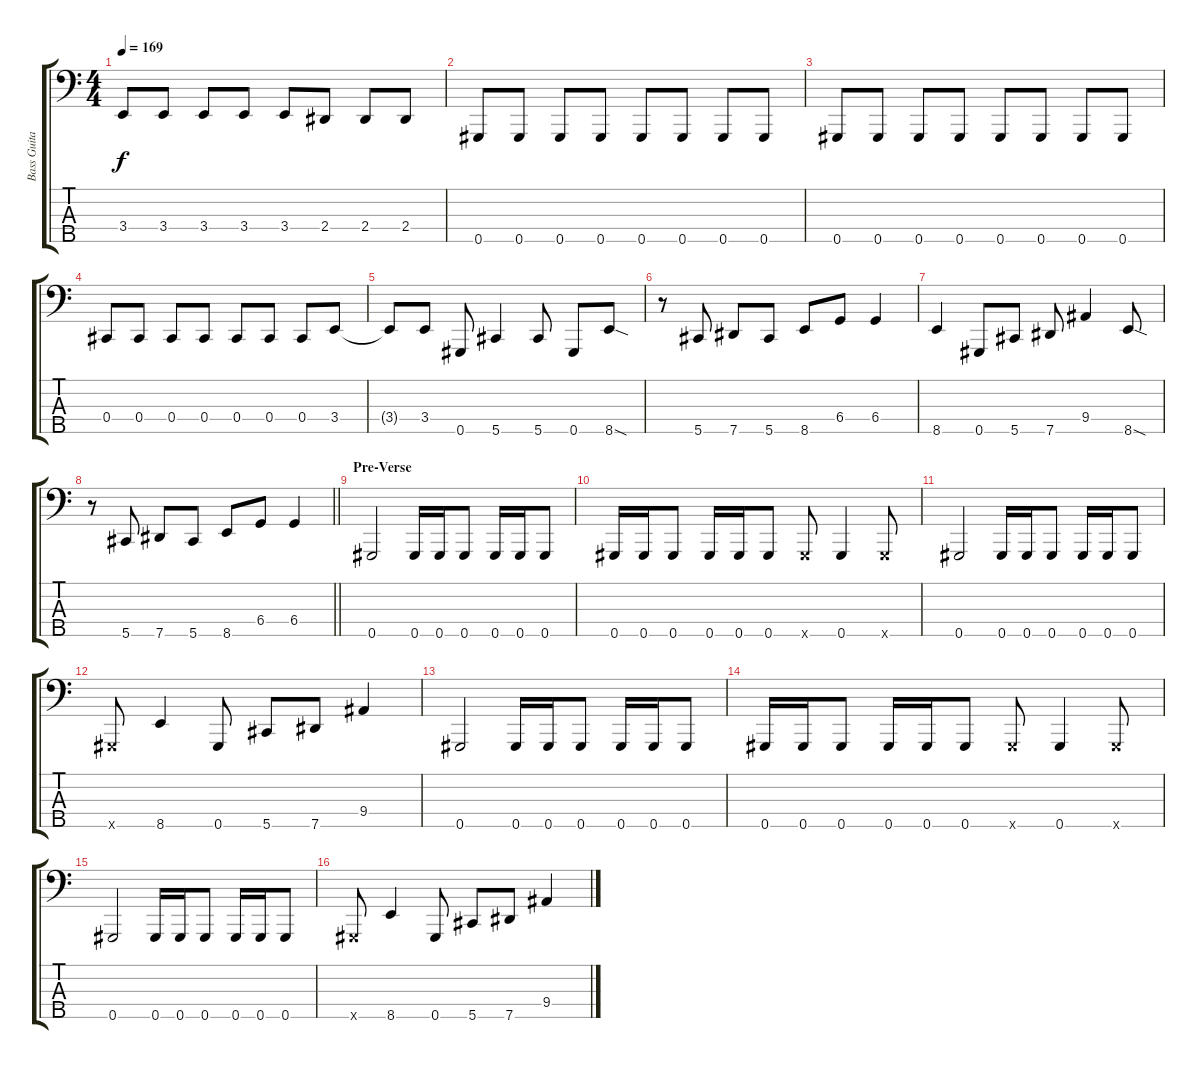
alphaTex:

\track ("Bass Guitar" "Bass Guita") {instrument electricbasspick}
\staff {score tabs}
\tuning (E2 B1 Gb1 Db1 Ab0) {hide}
\ts (4 4)
\tempo 169
\clef f4
\ks c
3.4.8{dy f} 3.4.8 3.4.8 3.4.8 3.4.8 2.4.8 2.4.8 2.4.8 |
0.5.8 0.5.8 0.5.8 0.5.8 0.5.8 0.5.8 0.5.8 0.5.8 |
0.5.8 0.5.8 0.5.8 0.5.8 0.5.8 0.5.8 0.5.8 0.5.8 |
0.4.8 0.4.8 0.4.8 0.4.8 0.4.8 0.4.8 0.4.8 3.4.8 |
3.4{t}.8 3.4.8 0.5.8 5.5.4 5.5.8 0.5.8 8.5{sod}.8 |
r.8 5.5.8 7.5.8 5.5.8 8.5.8 6.4.8 6.4.4 |
8.5.4 0.5.8 5.5.8 7.5.8 9.4.4 8.5{sod}.8 |
\barLineRight lightlight
r.8 5.5.8 7.5.8 5.5.8 8.5.8 6.4.8 6.4.4 |
\section ("" "Pre-Verse")
0.5.2 0.5.16 0.5.16 0.5.8 0.5.16 0.5.16 0.5.8 |
0.5.16 0.5.16 0.5.8 0.5.16 0.5.16 0.5.8 0.5{x}.8 0.5.4 0.5{x}.8 |
0.5.2 0.5.16 0.5.16 0.5.8 0.5.16 0.5.16 0.5.8 |
0.5{x}.8 8.5.4 0.5.8 5.5.8 7.5.8 9.4.4 |
0.5.2 0.5.16 0.5.16 0.5.8 0.5.16 0.5.16 0.5.8 |
0.5.16 0.5.16 0.5.8 0.5.16 0.5.16 0.5.8 0.5{x}.8 0.5.4 0.5{x}.8 |
0.5.2 0.5.16 0.5.16 0.5.8 0.5.16 0.5.16 0.5.8 |
0.5{x}.8 8.5.4 0.5.8 5.5.8 7.5.8 9.4.4
